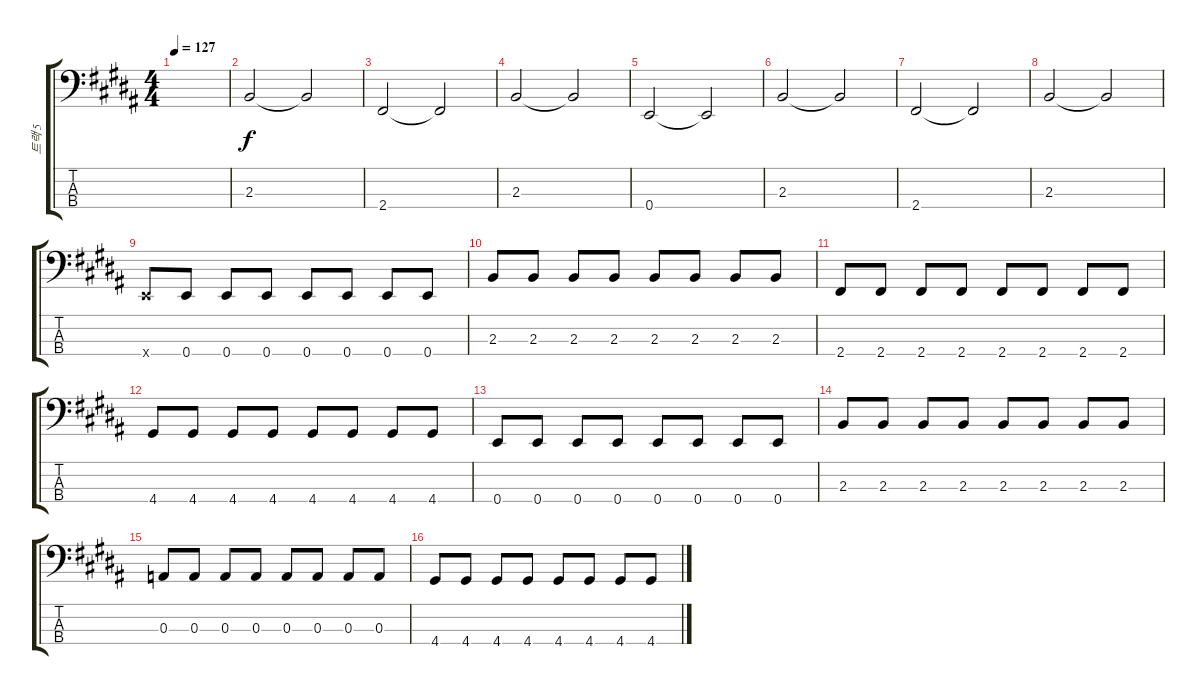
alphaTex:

\track ("트랙 5" "트랙 5") {instrument electricbassfinger}
\staff {score tabs}
\tuning (G2 D2 A1 E1) {hide}
\ts (4 4)
\tempo 127
\clef f4
\ks b
|
2.3.2 2.3{t}.2 |
2.4.2 2.4{t}.2 |
2.3.2 2.3{t}.2 |
0.4.2 0.4{t}.2 |
2.3.2 2.3{t}.2 |
2.4.2 2.4{t}.2 |
2.3.2 2.3{t}.2 |
0.4{x}.8 0.4.8 0.4.8 0.4.8 0.4.8 0.4.8 0.4.8 0.4.8 |
2.3.8 2.3.8 2.3.8 2.3.8 2.3.8 2.3.8 2.3.8 2.3.8 |
2.4.8 2.4.8 2.4.8 2.4.8 2.4.8 2.4.8 2.4.8 2.4.8 |
4.4.8 4.4.8 4.4.8 4.4.8 4.4.8 4.4.8 4.4.8 4.4.8 |
0.4.8 0.4.8 0.4.8 0.4.8 0.4.8 0.4.8 0.4.8 0.4.8 |
2.3.8 2.3.8 2.3.8 2.3.8 2.3.8 2.3.8 2.3.8 2.3.8 |
0.3.8 0.3.8 0.3.8 0.3.8 0.3.8 0.3.8 0.3.8 0.3.8 |
4.4.8 4.4.8 4.4.8 4.4.8 4.4.8 4.4.8 4.4.8 4.4.8
